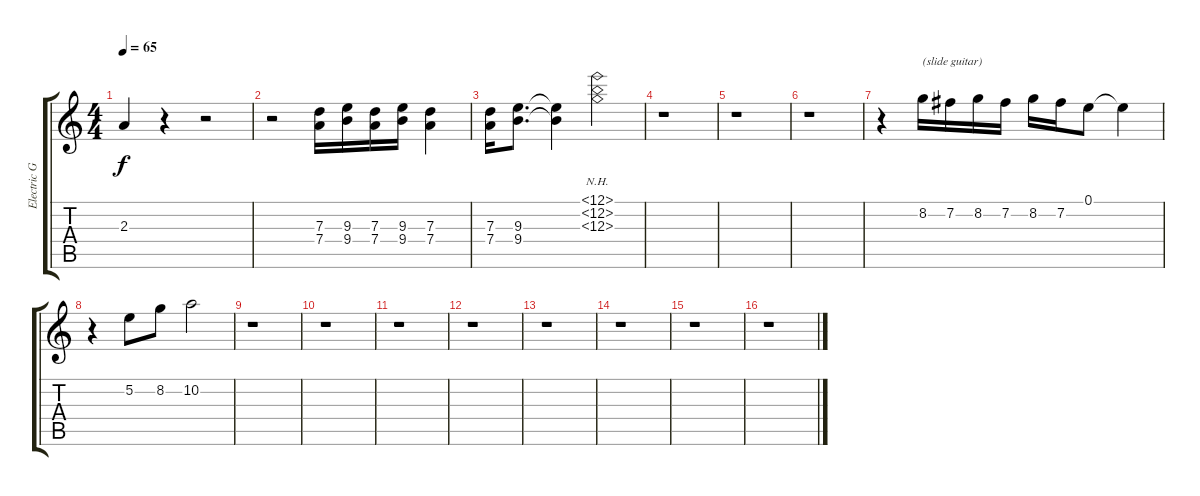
\track ("Electric Guitar 1" "Electric G") {instrument electricguitarclean}
\staff {score tabs}
\tuning (E4 B3 G3 D3 A2 E2) {hide}
\ts (4 4)
\tempo 65
\clef g2
\ks c
2.3.4{dy f} r.4 r.2 |
r.2 (7.3 7.4).16 (9.3 9.4).16 (7.3 7.4).16 (9.3 9.4).16 (7.3 7.4).4 |
(7.3 7.4).16 (9.3 9.4).8{d} (9.3{t} 9.4{t}).4 (12.1{nh} 12.2{nh} 12.3{nh}).2 |
r.1 |
r.1 |
r.1 |
r.4 8.2.16{txt "(slide guitar)"} 7.2.16 8.2.16 7.2.16 8.2.16 7.2.16 0.1.8 0.1{t}.4 |
r.4 5.2.8 8.2.8 10.2.2 |
r.1 |
r.1 |
r.1 |
r.1 |
r.1 |
r.1 |
r.1 |
r.1
